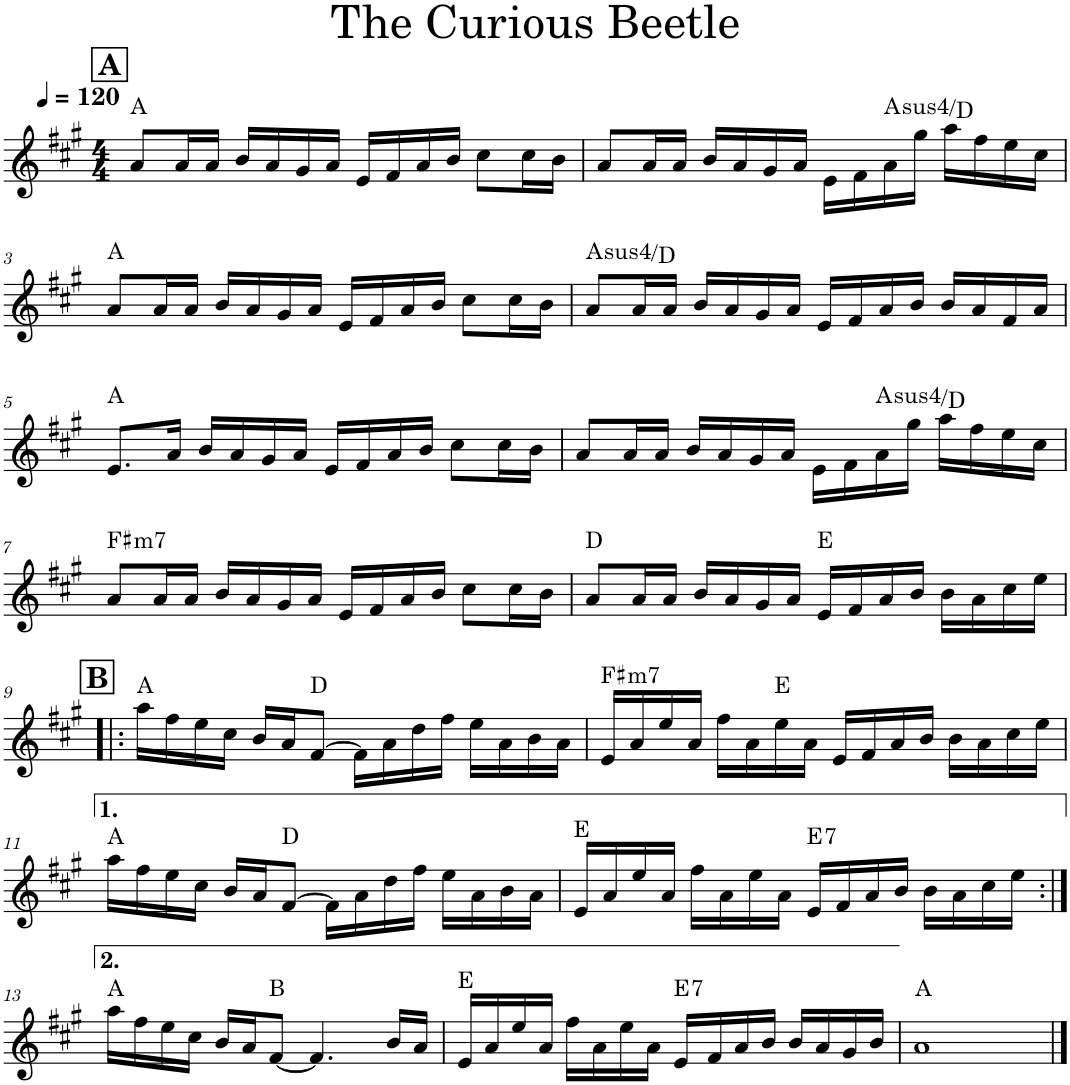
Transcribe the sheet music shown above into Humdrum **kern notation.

**kern	**harte
*part1	*part1
*staff1	*
*I"Piano	*
*I'Pno.	*
*clefG2	*
*k[f#c#g#]	*
*M4/4	*
*MM120	*
!!LO:REH:place=s1:a:B:cj:fs=14:t=A
=1	=1
8a/L	A:maj
16a/L	.
16a/JJ	.
16b/LL	.
16a/	.
16g#/	.
16a/JJ	.
16e/LL	.
16f#/	.
16a/	.
16b/JJ	.
8cc#\L	.
16cc#\L	.
16b\JJ	.
=2	=2
8a/L	.
16a/L	.
16a/JJ	.
16b/LL	.
16a/	.
16g#/	.
16a/JJ	.
16e\LL	.
16f#\	.
!	!LO:H:kt=4
16a\	A:sus4/4
16gg#\JJ	.
16aa\LL	.
16ff#\	.
16ee\	.
16cc#\JJ	.
!!LO:LB:g=z
=3	=3
8a/L	A:maj
16a/L	.
16a/JJ	.
16b/LL	.
16a/	.
16g#/	.
16a/JJ	.
16e/LL	.
16f#/	.
16a/	.
16b/JJ	.
8cc#\L	.
16cc#\L	.
16b\JJ	.
=4	=4
!	!LO:H:kt=4
8a/L	A:sus4/4
16a/L	.
16a/JJ	.
16b/LL	.
16a/	.
16g#/	.
16a/JJ	.
16e/LL	.
16f#/	.
16a/	.
16b/JJ	.
16b/LL	.
16a/	.
16f#/	.
16a/JJ	.
!!LO:LB:g=z
=5	=5
8.e/L	A:maj
16a/Jk	.
16b/LL	.
16a/	.
16g#/	.
16a/JJ	.
16e/LL	.
16f#/	.
16a/	.
16b/JJ	.
8cc#\L	.
16cc#\L	.
16b\JJ	.
=6	=6
8a/L	.
16a/L	.
16a/JJ	.
16b/LL	.
16a/	.
16g#/	.
16a/JJ	.
16e\LL	.
16f#\	.
!	!LO:H:kt=4
16a\	A:sus4/4
16gg#\JJ	.
16aa\LL	.
16ff#\	.
16ee\	.
16cc#\JJ	.
!!LO:LB:g=z
=7	=7
!	!LO:H:kt=m7
8a/L	F#:min7
16a/L	.
16a/JJ	.
16b/LL	.
16a/	.
16g#/	.
16a/JJ	.
16e/LL	.
16f#/	.
16a/	.
16b/JJ	.
8cc#\L	.
16cc#\L	.
16b\JJ	.
=8	=8
8a/L	D:maj
16a/L	.
16a/JJ	.
16b/LL	.
16a/	.
16g#/	.
16a/JJ	.
16e/LL	E:maj
16f#/	.
16a/	.
16b/JJ	.
16b\LL	.
16a\	.
16cc#\	.
16ee\JJ	.
!!LO:LB:g=z
!!LO:REH:place=s1:a:B:cj:fs=14:t=B
=9!|:	=9!|:
16aa\LL	A:maj
!	!LO:H:kt=N.C.
16ff#\	N
16ee\	.
16cc#\JJ	.
16b/LL	.
16a/J	.
[8f#/J	D:maj
16f#\LL]	.
16a\	.
16dd\	.
16ff#\JJ	.
16ee\LL	.
16a\	.
16b\	.
16a\JJ	.
=10	=10
!	!LO:H:kt=m7
16e/LL	F#:min7
16a/	.
16ee/	.
16a/JJ	.
16ff#\LL	.
16a\	.
16ee\	E:maj
16a\JJ	.
16e/LL	.
16f#/	.
16a/	.
16b/JJ	.
16b\LL	.
16a\	.
16cc#\	.
16ee\JJ	.
!!LO:LB:g=z
=11	=11
16aa\LL	A:maj
16ff#\	.
16ee\	.
16cc#\JJ	.
16b/LL	.
16a/J	.
[8f#/J	D:maj
16f#\LL]	.
16a\	.
16dd\	.
16ff#\JJ	.
16ee\LL	.
16a\	.
16b\	.
16a\JJ	.
=12	=12
16e/LL	E:maj
16a/	.
16ee/	.
16a/JJ	.
16ff#\LL	.
16a\	.
16ee\	.
16a\JJ	.
!	!LO:H:kt=7
16e/LL	E:7
16f#/	.
16a/	.
16b/JJ	.
16b\LL	.
16a\	.
16cc#\	.
16ee\JJ	.
!!LO:LB:g=z
=13:|!	=13:|!
16aa\LL	A:maj
16ff#\	.
16ee\	.
16cc#\JJ	.
16b/LL	.
16a/J	.
[8f#/J	B:maj
4.f#/]	.
16b/LL	.
16a/JJ	.
=14	=14
16e/LL	E:maj
16a/	.
16ee/	.
16a/JJ	.
16ff#\LL	.
16a\	.
16ee\	.
16a\JJ	.
!	!LO:H:kt=7
16e/LL	E:7
!	!LO:H:kt=N.C.
16f#/	N
16a/	.
16b/JJ	.
16b/LL	.
16a/	.
16g#/	.
16b/JJ	.
=15	=15
1a	A:maj
==	==
*-	*-
